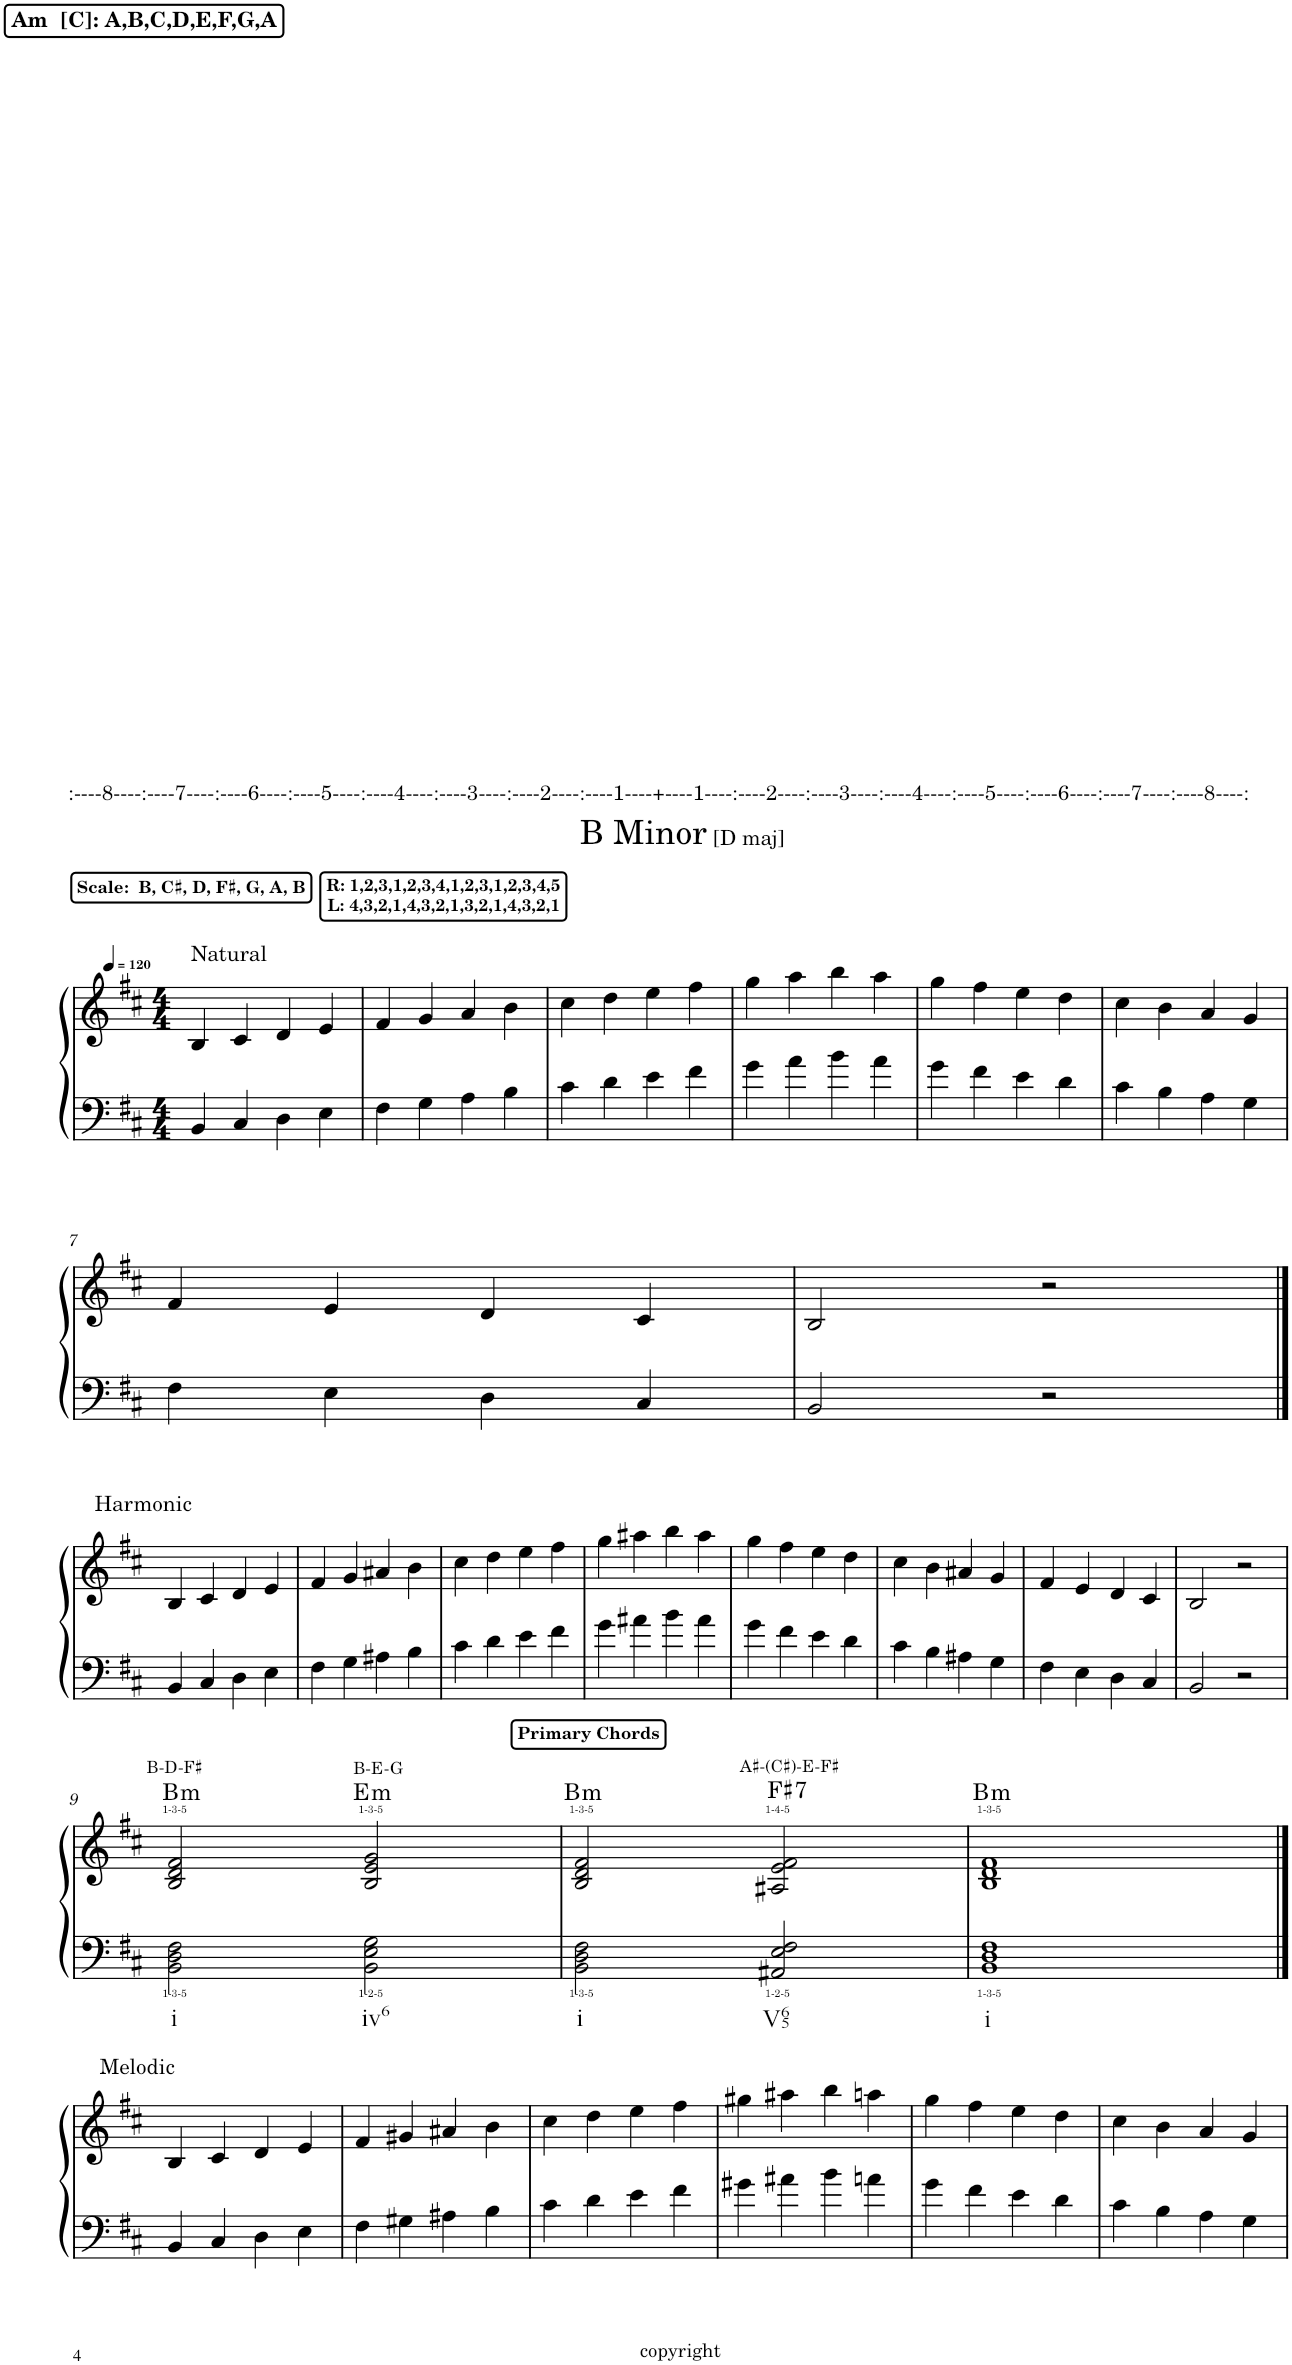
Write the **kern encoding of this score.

**kern	**kern	**harte
*part1	*part1	*part1
*staff2	*staff1	*
*I"Piano	*	*
*I'Pno.	*	*
!!LO:PB:g=z
*clefF4	*clefG2	*
*k[f#c#]	*k[f#c#]	*
*M4/4	*M4/4	*
*MM120	*MM120	*
!!LO:REH:place=s1:a:t=L&colon; 4,3,2,1,4,3,2,1,3,2,1,4,3,2,1
!!LO:REH:place=s1:a:B:cj:fs=8:t=R&colon; 1,2,3,1,2,3,4,1,2,3,1,2,3,4,5
!!LO:REH:place=s1:a:B:cj:t=Am  [C]&colon; A,B,C,D,E,F,G,A
!!LO:REH:place=s1:a:B:cj:fs=8:t=Scale&colon;  B, C♯, D, F♯, G, A, B
=1	=1	=1
!	!LO:TX:a:t=Natural	!
4BB/	4B/	.
4C#/	4c#/	.
4D\	4d/	.
4E\	4e/	.
=2	=2	=2
4F#\	4f#/	.
4G\	4g/	.
4A\	4a/	.
4B\	4b\	.
=3	=3	=3
4c#\	4cc#\	.
4d\	4dd\	.
4e\	4ee\	.
4f#\	4ff#\	.
=4	=4	=4
4g\	4gg\	.
4a\	4aa\	.
4b\	4bb\	.
4a\	4aa\	.
=5	=5	=5
4g\	4gg\	.
4f#\	4ff#\	.
4e\	4ee\	.
4d\	4dd\	.
=6	=6	=6
4c#\	4cc#\	.
4B\	4b\	.
4A\	4a/	.
4G\	4g/	.
!!LO:LB:g=z
=7	=7	=7
4F#\	4f#/	.
4E\	4e/	.
4D\	4d/	.
4C#/	4c#/	.
=8	=8	=8
2BB/	2B/	.
2r	2r	.
!!LO:LB:g=z
==1	==1	==1
!	!LO:TX:a:t=Harmonic	!
4BB/	4B/	.
4C#/	4c#/	.
4D\	4d/	.
4E\	4e/	.
=2	=2	=2
4F#\	4f#/	.
4G\	4g/	.
4A#X\	4a#X/	.
4B\	4b\	.
=3	=3	=3
4c#\	4cc#\	.
4d\	4dd\	.
4e\	4ee\	.
4f#\	4ff#\	.
=4	=4	=4
4g\	4gg\	.
4a#X\	4aa#X\	.
4b\	4bb\	.
4a#\	4aa#\	.
=5	=5	=5
4g\	4gg\	.
4f#\	4ff#\	.
4e\	4ee\	.
4d\	4dd\	.
=6	=6	=6
4c#\	4cc#\	.
4B\	4b\	.
4A#X\	4a#X/	.
4G\	4g/	.
=7	=7	=7
4F#\	4f#/	.
4E\	4e/	.
4D\	4d/	.
4C#/	4c#/	.
=8	=8	=8
2BB/	2B/	.
2r	2r	.
!!LO:LB:g=z
=9	=9	=9
!	!LO:TX:a:t=B-D-F♯	!LO:H:kt=m
2BB\ 2D\ 2F#\	2B/ 2d/ 2f#/	B:min
!	!LO:TX:a:t=B-E-G	!LO:H:kt=m
2BB\ 2E\ 2G\	2B/ 2e/ 2g/	E:min
!!LO:REH:place=s1:a:B:cj:fs=8:t=Primary Chords
=10	=10	=10
!	!	!LO:H:kt=m
2BB\ 2D\ 2F#\	2B/ 2d/ 2f#/	B:min
!	!LO:TX:a:t=A♯-(C♯)-E-F♯	!LO:H:kt=7
2AA#X/ 2E/ 2F#/	2A#X/ 2e/ 2f#/	F#:7
=11	=11	=11
!	!	!LO:H:kt=m
1BB 1D 1F#	1B 1d 1f#	B:min
!!LO:LB:g=z
==1	==1	==1
!	!LO:TX:a:t=Melodic	!
4BB/	4B/	.
4C#/	4c#/	.
4D\	4d/	.
4E\	4e/	.
=2	=2	=2
4F#\	4f#/	.
4G#X\	4g#X/	.
4A#X\	4a#X/	.
4B\	4b\	.
=3	=3	=3
4c#\	4cc#\	.
4d\	4dd\	.
4e\	4ee\	.
4f#\	4ff#\	.
=4	=4	=4
4g#X\	4gg#X\	.
4a#X\	4aa#X\	.
4b\	4bb\	.
4an\	4aan\	.
=5	=5	=5
4g\	4gg\	.
4f#\	4ff#\	.
4e\	4ee\	.
4d\	4dd\	.
=6	=6	=6
4c#\	4cc#\	.
4B\	4b\	.
4A\	4a/	.
4G\	4g/	.
=	=	=
*-	*-	*-
